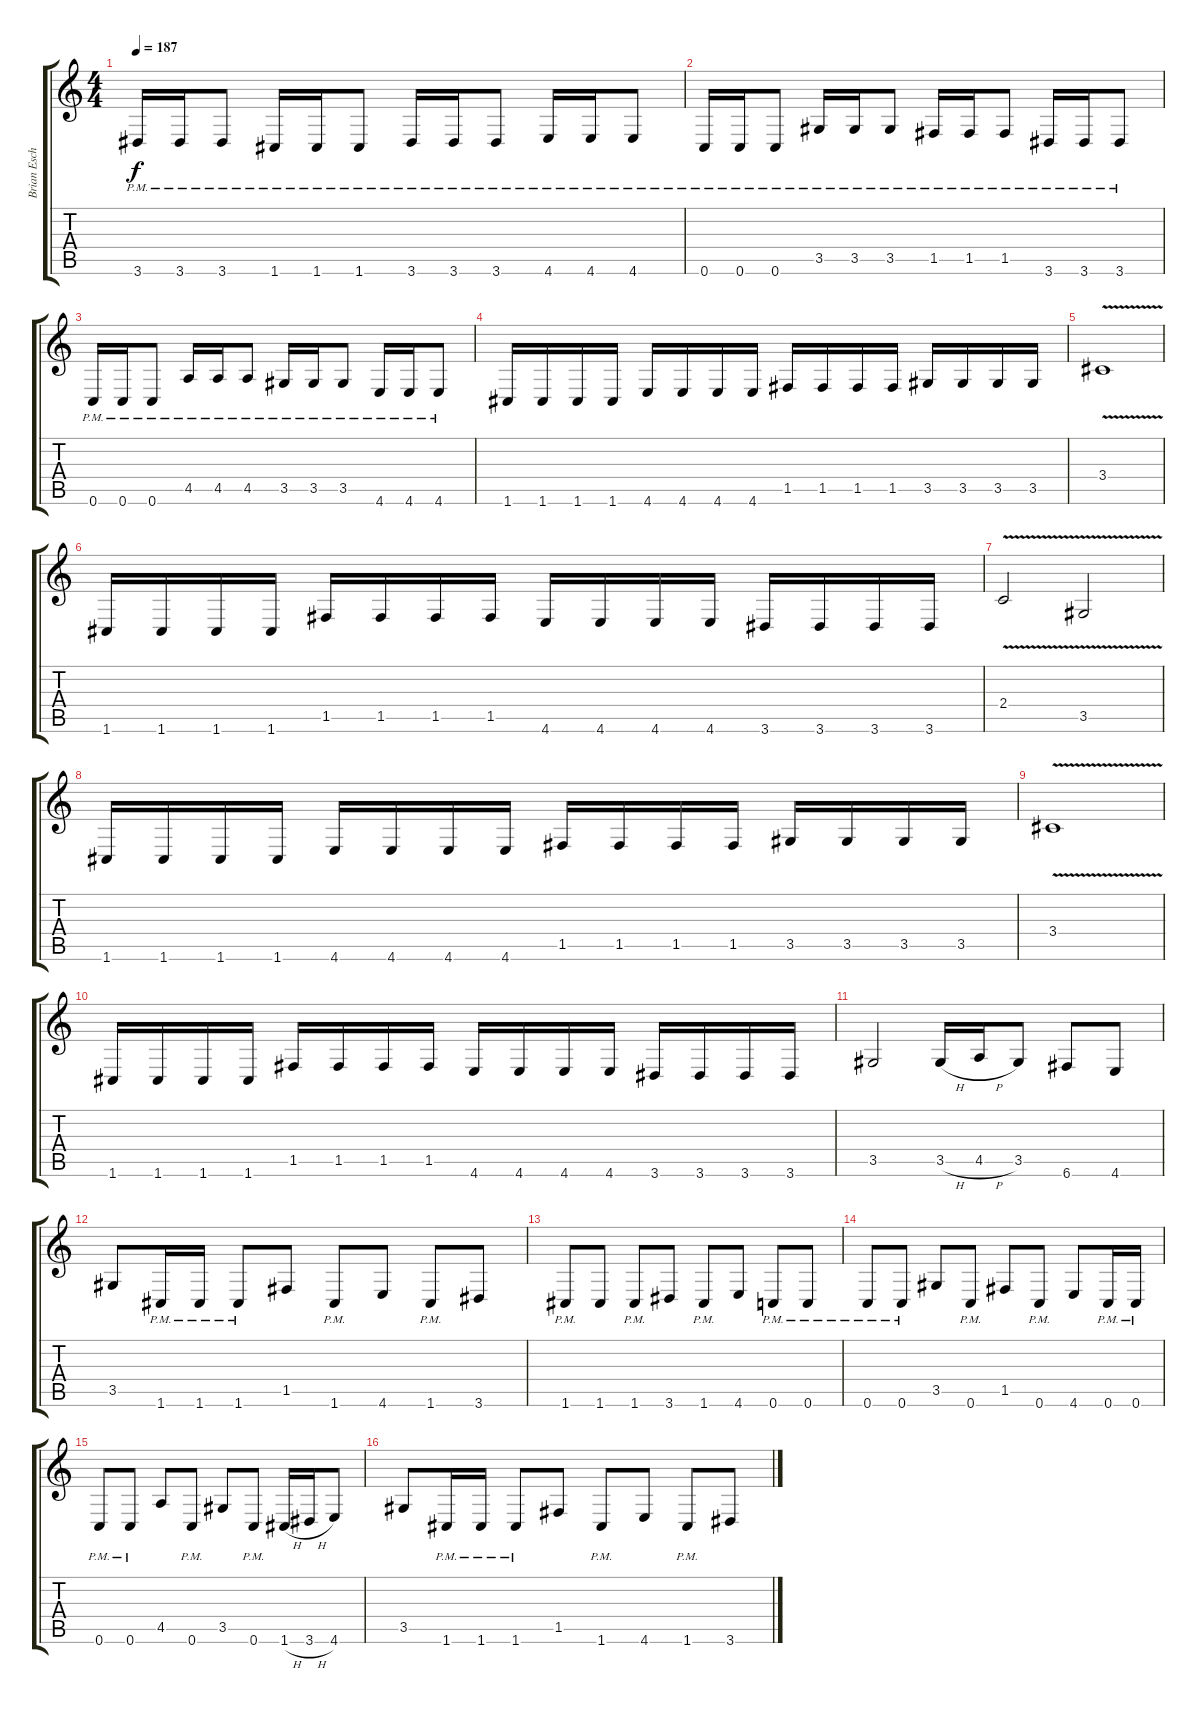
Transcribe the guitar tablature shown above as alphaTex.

\track ("Brian Eschbach (Lead Guitar)" "Brian Esch") {instrument distortionguitar}
\staff {score tabs}
\tuning (C4 G3 Eb3 Bb2 F2 C2) {hide}
\ts (4 4)
\tempo 187
\clef g2
\ks c
3.6{pm}.16{dy f} 3.6{pm}.16 3.6{pm}.8 1.6{pm}.16 1.6{pm}.16 1.6{pm}.8 3.6{pm}.16 3.6{pm}.16 3.6{pm}.8 4.6{pm}.16 4.6{pm}.16 4.6{pm}.8 |
0.6{pm}.16 0.6{pm}.16 0.6{pm}.8 3.5{pm}.16 3.5{pm}.16 3.5{pm}.8 1.5{pm}.16 1.5{pm}.16 1.5{pm}.8 3.6{pm}.16 3.6{pm}.16 3.6{pm}.8 |
0.6{pm}.16 0.6{pm}.16 0.6{pm}.8 4.5{pm}.16 4.5{pm}.16 4.5{pm}.8 3.5{pm}.16 3.5{pm}.16 3.5{pm}.8 4.6{pm}.16 4.6{pm}.16 4.6{pm}.8 |
1.6.16 1.6.16 1.6.16 1.6.16 4.6.16 4.6.16 4.6.16 4.6.16 1.5.16 1.5.16 1.5.16 1.5.16 3.5.16 3.5.16 3.5.16 3.5.16 |
3.4{v}.1 |
1.6.16 1.6.16 1.6.16 1.6.16 1.5.16 1.5.16 1.5.16 1.5.16 4.6.16 4.6.16 4.6.16 4.6.16 3.6.16 3.6.16 3.6.16 3.6.16 |
2.4{v}.2 3.5{v}.2 |
1.6.16 1.6.16 1.6.16 1.6.16 4.6.16 4.6.16 4.6.16 4.6.16 1.5.16 1.5.16 1.5.16 1.5.16 3.5.16 3.5.16 3.5.16 3.5.16 |
3.4{v}.1 |
1.6.16 1.6.16 1.6.16 1.6.16 1.5.16 1.5.16 1.5.16 1.5.16 4.6.16 4.6.16 4.6.16 4.6.16 3.6.16 3.6.16 3.6.16 3.6.16 |
3.5.2 3.5{h}.16 4.5{h}.16 3.5.8 6.6.8 4.6.8 |
3.5.8 1.6{pm}.16 1.6{pm}.16 1.6{pm}.8 1.5.8 1.6{pm}.8 4.6.8 1.6{pm}.8 3.6.8 |
1.6{pm}.8 1.6.8 1.6{pm}.8 3.6.8 1.6{pm}.8 4.6.8 0.6{pm}.8 0.6{pm}.8 |
0.6{pm}.8 0.6{pm}.8 3.5.8 0.6{pm}.8 1.5.8 0.6{pm}.8 4.6.8 0.6{pm}.16 0.6{pm}.16 |
0.6{pm}.8 0.6{pm}.8 4.5.8 0.6{pm}.8 3.5.8 0.6{pm}.8 1.6{h}.16 3.6{h}.16 4.6.8 |
3.5.8 1.6{pm}.16 1.6{pm}.16 1.6{pm}.8 1.5.8 1.6{pm}.8 4.6.8 1.6{pm}.8 3.6.8
